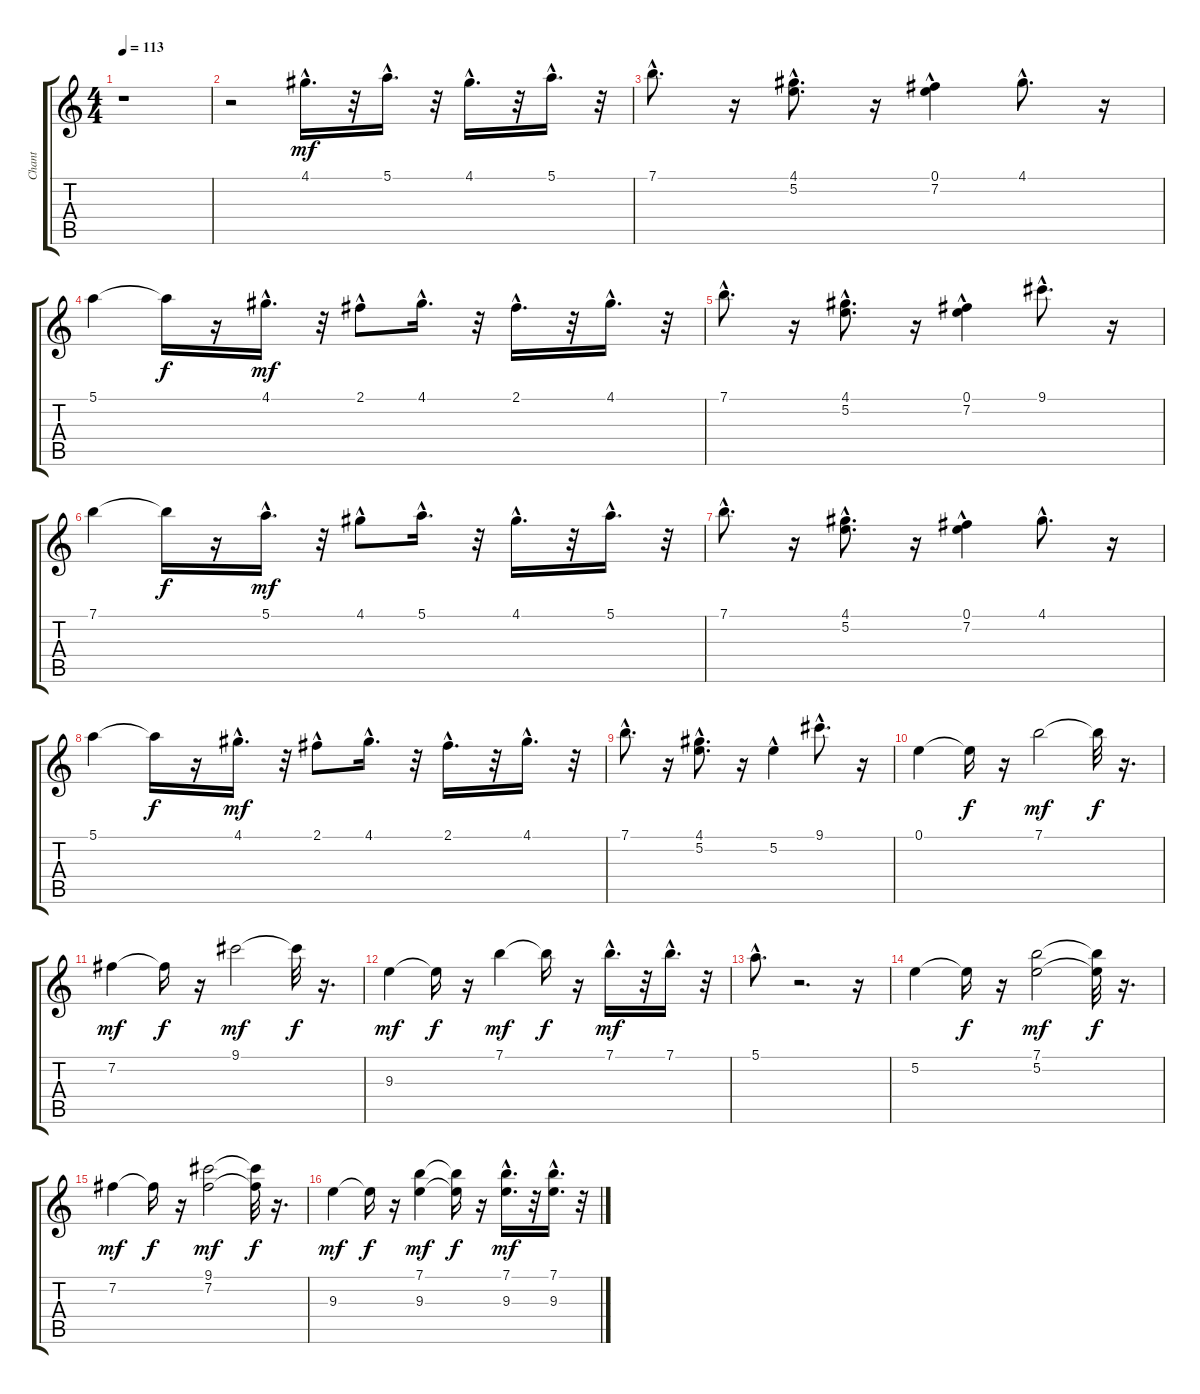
\track ("Chant" "Chant") {instrument electricguitarjazz}
\staff {score tabs}
\tuning (E4 B3 G3 D3 A2 E2) {hide}
\ts (4 4)
\tempo 113
\clef g2
\ks c
r.1{dy f} |
r.2 4.1{hac}.16{d dy mf} r.32 5.1{hac}.16{d} r.32 4.1{hac}.16{d} r.32 5.1{hac}.16{d} r.32 |
7.1{hac}.8{d} r.16 (4.1{hac} 5.2{hac}).8{d} r.16 (0.1{hac} 7.2{hac}).4 4.1{hac}.8{d} r.16 |
5.1.4 5.1{t}.16{dy f} r.16 4.1{hac}.16{d dy mf} r.32 2.1{hac}.8 4.1{hac}.16{d} r.32 2.1{hac}.16{d} r.32 4.1{hac}.16{d} r.32 |
7.1{hac}.8{d} r.16 (4.1{hac} 5.2{hac}).8{d} r.16 (0.1{hac} 7.2{hac}).4 9.1{hac}.8{d} r.16 |
7.1.4 7.1{t}.16{dy f} r.16 5.1{hac}.16{d dy mf} r.32 4.1{hac}.8 5.1{hac}.16{d} r.32 4.1{hac}.16{d} r.32 5.1{hac}.16{d} r.32 |
7.1{hac}.8{d} r.16 (4.1{hac} 5.2{hac}).8{d} r.16 (0.1{hac} 7.2{hac}).4 4.1{hac}.8{d} r.16 |
5.1.4 5.1{t}.16{dy f} r.16 4.1{hac}.16{d dy mf} r.32 2.1{hac}.8 4.1{hac}.16{d} r.32 2.1{hac}.16{d} r.32 4.1{hac}.16{d} r.32 |
7.1{hac}.8{d} r.16 (4.1{hac} 5.2{hac}).8{d} r.16 5.2{hac}.4 9.1{hac}.8{d} r.16 |
0.1.4 0.1{t}.16{dy f} r.16 7.1.2{dy mf} 7.1{t}.32{dy f} r.16{d} |
7.2.4{dy mf} 7.2{t}.16{dy f} r.16 9.1.2{dy mf} 9.1{t}.32{dy f} r.16{d} |
9.3.4{dy mf} 9.3{t}.16{dy f} r.16 7.1.4{dy mf} 7.1{t}.16{dy f} r.16 7.1{hac}.16{d dy mf} r.32 7.1{hac}.16{d} r.32 |
5.1{hac}.8{d} r.2{d} r.16 |
5.2.4 5.2{t}.16{dy f} r.16 (7.1 5.2).2{dy mf} (7.1{t} 5.2{t}).32{dy f} r.16{d} |
7.2.4{dy mf} 7.2{t}.16{dy f} r.16 (9.1 7.2).2{dy mf} (9.1{t} 7.2{t}).32{dy f} r.16{d} |
9.3.4{dy mf} 9.3{t}.16{dy f} r.16 (7.1 9.3).4{dy mf} (7.1{t} 9.3{t}).16{dy f} r.16 (7.1{hac} 9.3{hac}).16{d dy mf} r.32 (7.1{hac} 9.3{hac}).16{d} r.32
